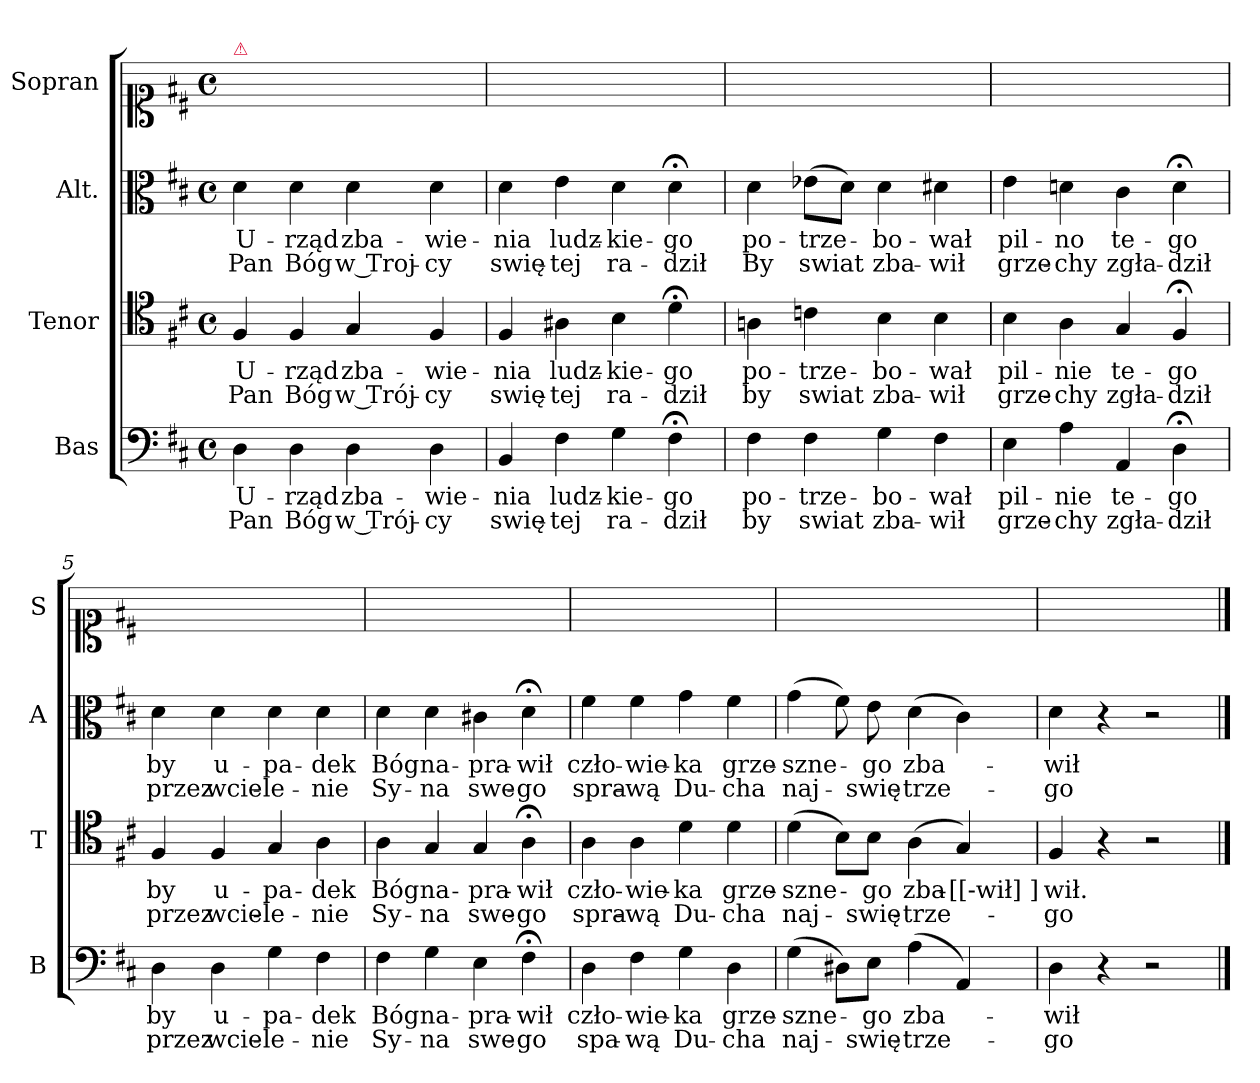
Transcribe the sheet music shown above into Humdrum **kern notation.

**kern	**text	**text	**kern	**text	**text	**kern	**text	**text	**kern
*part4	*part4	*part4	*part3	*part3	*part3	*part2	*part2	*part2	*part1
*staff4	*staff4	*staff4	*staff3	*staff3	*staff3	*staff2	*staff2	*staff2	*staff1
*I"Bas	*	*	*I"Tenor	*	*	*I"Alt.	*	*	*I"Sopran
*I'B	*	*	*I'T	*	*	*I'A	*	*	*I'S
*clefF4	*	*	*clefC4	*	*	*clefC3	*	*	*clefC1
*k[f#c#]	*	*	*k[f#c#]	*	*	*k[f#c#]	*	*	*k[f#c#]
*M4/4	*	*	*M4/4	*	*	*M4/4	*	*	*M4/4
*met(c)	*	*	*met(c)	*	*	*met(c)	*	*	*met(c)
=1	=1	=1	=1	=1	=1	=1	=1	=1	=1
!	!	!	!	!	!	!	!	!	!LO:TX:a:color=crimson:t=⚠
4D\	U-	Pan	4F#/	U-	Pan	4d\	U-	Pan	1ryy
4D\	-rząd	Bóg	4F#/	-rząd	Bóg	4d\	-rząd	Bóg	.
4D\	zba-	w Trój-	4G/	zba-	w Trój-	4d\	zba-	w Troj-	.
4D\	-wie-	-cy	4F#/	-wie-	-cy	4d\	-wie-	-cy	.
=2	=2	=2	=2	=2	=2	=2	=2	=2	=2
4BB/	-nia	swię-	4F#/	-nia	swię-	4d\	-nia	swię-	1ryy
4F#\	ludz-	-tej	4A#X\	ludz-	-tej	4e\	ludz-	-tej	.
4G\	-kie-	ra-	4B\	-kie-	ra-	4d\	-kie-	ra-	.
4F#;<\	-go	-dził	4d;<\	-go	-dził	4d;<\	-go	-dził	.
=3	=3	=3	=3	=3	=3	=3	=3	=3	=3
4F#\	po-	by	4An\	po-	by	4d\	po-	By	1ryy
4F#\	-trze-	swiat	4cn\	-trze-	swiat	(8e-X\L	-trze-	swiat	.
.	.	.	.	.	.	8d\J)	.	.	.
4G\	-bo-	zba-	4B\	-bo-	zba-	4d\	-bo-	zba-	.
4F#\	-wał	-wił	4B\	-wał	-wił	4d#X\	-wał	-wił	.
=4	=4	=4	=4	=4	=4	=4	=4	=4	=4
4E\	pil-	grze-	4B\	pil-	grze-	4e\	pil-	grze-	1ryy
4A\	-nie	-chy	4A\	-nie	-chy	4dn\	-no	-chy	.
4AA/	te-	zgła-	4G/	te-	zgła-	4c#\	te-	zgła-	.
4D;<\	-go	-dził	4F#;</	-go	-dził	4d;<\	-go	-dził	.
=5	=5	=5	=5	=5	=5	=5	=5	=5	=5
4D\	by	przez	4F#/	by	przez	4d\	by	przez	1ryy
4D\	u-	wcie-	4F#/	u-	wcie-	4d\	u-	wcie-	.
4G\	-pa-	-le-	4G/	-pa-	-le-	4d\	-pa-	-le-	.
4F#\	-dek	-nie	4A\	-dek	-nie	4d\	-dek	-nie	.
=6	=6	=6	=6	=6	=6	=6	=6	=6	=6
4F#\	Bóg	Sy-	4A\	Bóg	Sy-	4d\	Bóg	Sy-	1ryy
4G\	na-	-na	4G/	na-	-na	4d\	na-	-na	.
4E\	-pra-	swe-	4G/	-pra-	swe-	4c#X\	-pra-	swe-	.
4F#;<\	-wił	-go	4A;<\	-wił	-go	4d;<\	-wił	-go	.
=7	=7	=7	=7	=7	=7	=7	=7	=7	=7
4D\	czło-	spa-	4A\	czło-	spra-	4f#\	czło-	spra-	1ryy
4F#\	-wie-	-wą	4A\	-wie-	-wą	4f#\	-wie-	-wą	.
4G\	-ka	Du-	4d\	-ka	Du-	4g\	-ka	Du-	.
4D\	grze-	-cha	4d\	grze-	-cha	4f#\	grze-	-cha	.
=8	=8	=8	=8	=8	=8	=8	=8	=8	=8
(4G\	-szne-	naj-	(4d\	-szne-	naj-	(4g\	-szne-	naj-	1ryy
8D#X\L)	.	.	8B\L)	.	.	8f#\)	.	.	.
8E\J	-go	-swię-	8B\J	-go	-swię-	8e\	-go	-swię-	.
(4A\	zba-	-trze-	(4A\	zba-	-trze-	(4d\	zba-	-trze-	.
4AA/)	.	.	4G/)	[[-wił]]	.	4c#\)	.	.	.
=9	=9	=9	=9	=9	=9	=9	=9	=9	=9
4D\	-wił	-go	4F#/	-wił.	-go	4d\	-wił	-go	1ryy
4r	.	.	4r	.	.	4r	.	.	.
2r	.	.	2r	.	.	2r	.	.	.
==	==	==	==	==	==	==	==	==	==
*-	*-	*-	*-	*-	*-	*-	*-	*-	*-
